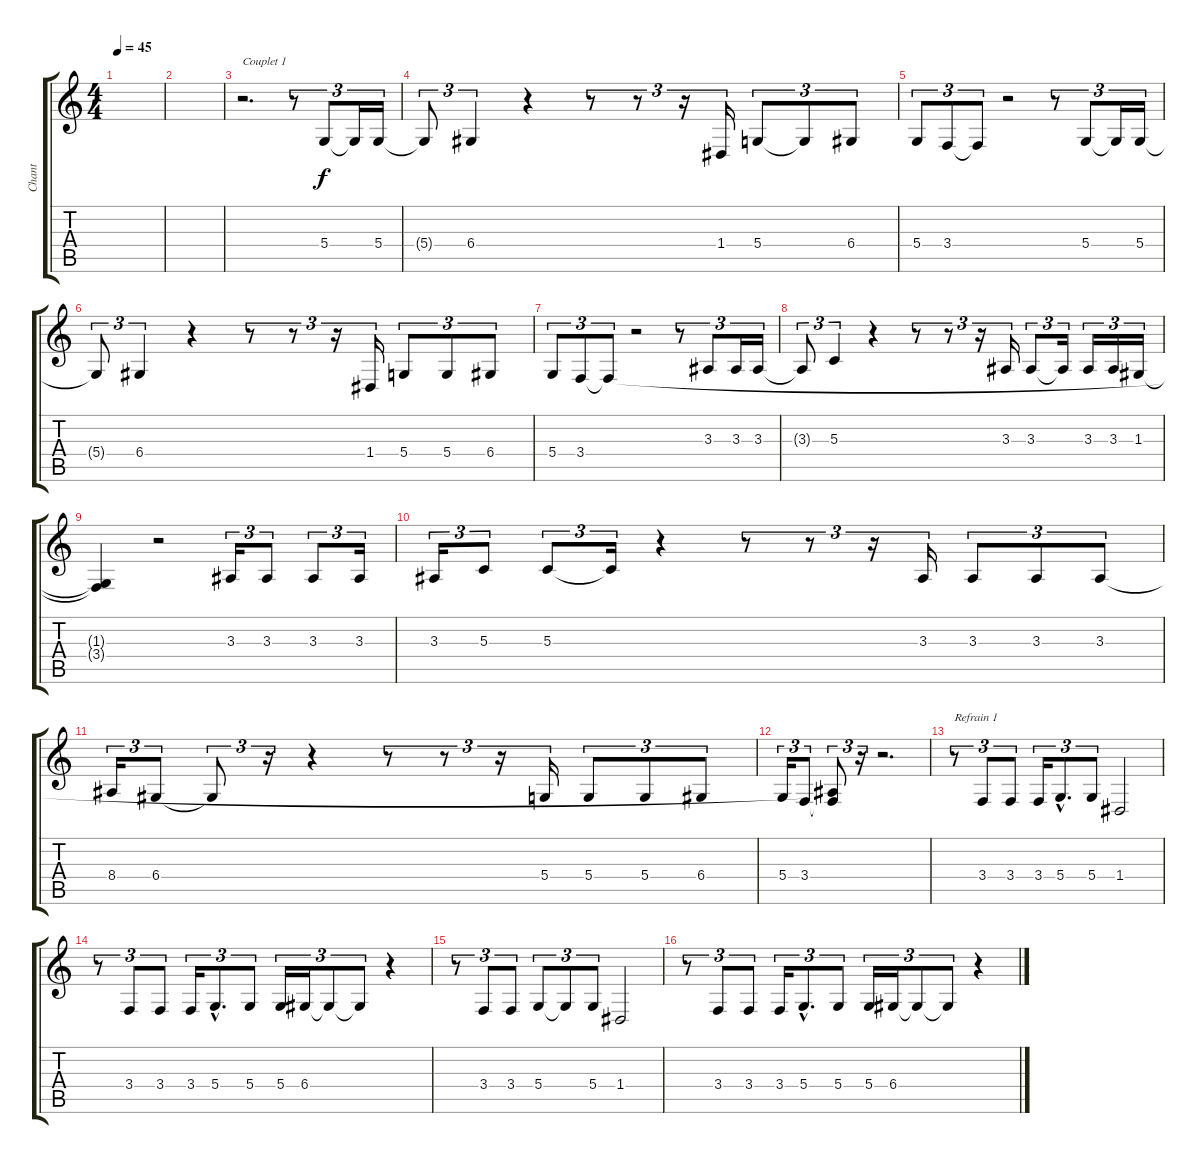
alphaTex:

\track ("Chant" "Chant") {instrument fiddle}
\staff {score tabs}
\tuning (E4 B3 G3 D3 A2 E2) {hide}
\ts (4 4)
\tempo 45
\clef g2
\ks c
|
|
r.2{d txt "Couplet 1"} r.8{tu (3 2)} 5.4.8{tu (3 2)} 5.4{t}.16{tu (3 2)} 5.4.16{tu (3 2)} |
5.4{t}.8{tu (3 2)} 6.4.4{tu (3 2)} r.4 r.8{tu (3 2)} r.8{tu (3 2)} r.16{tu (3 2)} 1.4.16{tu (3 2)} 5.4.8{tu (3 2)} 5.4{t}.8{tu (3 2)} 6.4.8{tu (3 2)} |
5.4.8{tu (3 2)} 3.4.8{tu (3 2)} 3.4{t}.8{tu (3 2)} r.2 r.8{tu (3 2)} 5.4.8{tu (3 2)} 5.4{t}.16{tu (3 2)} 5.4.16{tu (3 2)} |
5.4{t}.8{tu (3 2)} 6.4.4{tu (3 2)} r.4 r.8{tu (3 2)} r.8{tu (3 2)} r.16{tu (3 2)} 1.4.16{tu (3 2)} 5.4.8{tu (3 2)} 5.4.8{tu (3 2)} 6.4.8{tu (3 2)} |
5.4.8{tu (3 2)} 3.4.8{tu (3 2)} 3.4{t}.8{tu (3 2)} r.2 r.8{tu (3 2)} 3.3.8{tu (3 2)} 3.3.16{tu (3 2)} 3.3.16{tu (3 2)} |
3.3{t}.8{tu (3 2)} 5.3.4{tu (3 2)} r.4 r.8{tu (3 2)} r.8{tu (3 2)} r.16{tu (3 2)} 3.3.16{tu (3 2)} 3.3.8{tu (3 2)} 3.3{t}.16{tu (3 2)} 3.3.16{tu (3 2)} 3.3.16{tu (3 2)} 1.3.16{tu (3 2)} |
(1.3{t} 3.4{t}).4 r.2 3.3.16{tu (3 2)} 3.3.8{tu (3 2)} 3.3.8{tu (3 2)} 3.3.16{tu (3 2)} |
3.3.16{tu (3 2)} 5.3.8{tu (3 2)} 5.3.8{tu (3 2)} 5.3{t}.16{tu (3 2)} r.4 r.8{tu (3 2)} r.8{tu (3 2)} r.16{tu (3 2)} 3.3.16{tu (3 2)} 3.3.8{tu (3 2)} 3.3.8{tu (3 2)} 3.3.8{tu (3 2)} |
8.4.16{tu (3 2)} 6.4.8{tu (3 2)} 6.4{t}.8{tu (3 2)} r.16{tu (3 2)} r.4 r.8{tu (3 2)} r.8{tu (3 2)} r.16{tu (3 2)} 5.4.16{tu (3 2)} 5.4.8{tu (3 2)} 5.4.8{tu (3 2)} 6.4.8{tu (3 2)} |
5.4.16{tu (3 2)} 3.4.8{tu (3 2)} (3.3{t} 3.4{t}).8{tu (3 2)} r.16{tu (3 2)} r.2{d} |
r.8{tu (3 2) txt "Refrain 1"} 3.4.8{tu (3 2)} 3.4.8{tu (3 2)} 3.4.16{tu (3 2)} 5.4{hac}.8{d tu (3 2)} 5.4.8{tu (3 2)} 1.4.2 |
r.8{tu (3 2)} 3.4.8{tu (3 2)} 3.4.8{tu (3 2)} 3.4.16{tu (3 2)} 5.4{hac}.8{d tu (3 2)} 5.4.8{tu (3 2)} 5.4.16{tu (3 2)} 6.4.16{tu (3 2)} 6.4{t}.8{tu (3 2)} 6.4{t}.8{tu (3 2)} r.4 |
r.8{tu (3 2)} 3.4.8{tu (3 2)} 3.4.8{tu (3 2)} 5.4.8{tu (3 2)} 5.4{t}.8{tu (3 2)} 5.4.8{tu (3 2)} 1.4.2 |
r.8{tu (3 2)} 3.4.8{tu (3 2)} 3.4.8{tu (3 2)} 3.4.16{tu (3 2)} 5.4{hac}.8{d tu (3 2)} 5.4.8{tu (3 2)} 5.4.16{tu (3 2)} 6.4.16{tu (3 2)} 6.4{t}.8{tu (3 2)} 6.4{t}.8{tu (3 2)} r.4
